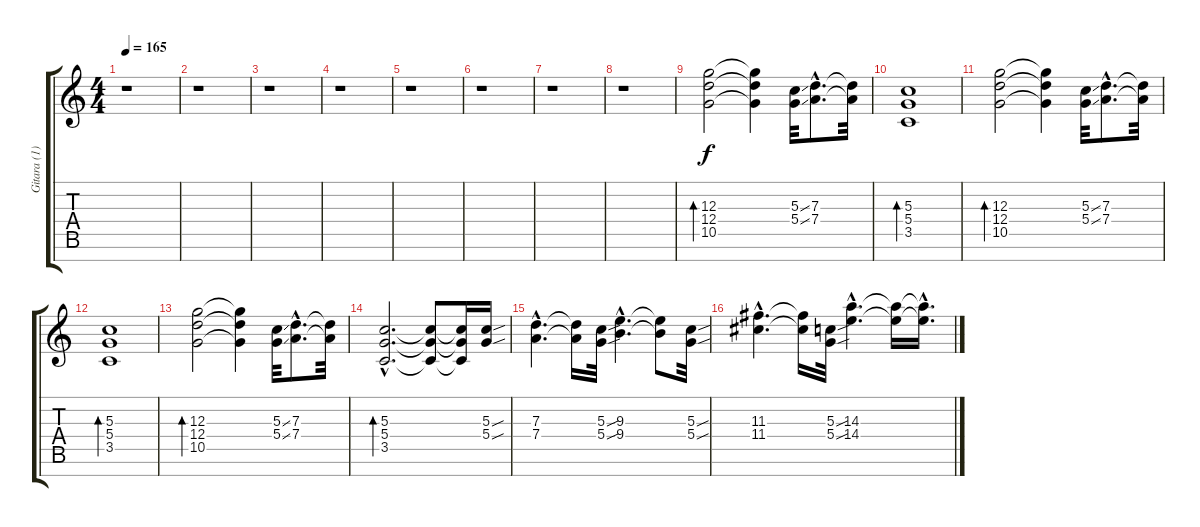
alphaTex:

\track ("Gitara (1)" "Gitara (1)") {instrument electricguitarjazz}
\staff {score tabs}
\tuning (E4 B3 G3 D3 A2 E2 B1) {hide}
\ts (4 4)
\tempo 165
\tempo 135
\tempo 165
\clef g2
\ks c
r.1{dy f instrument electricguitarjazz} |
r.1 |
r.1 |
r.1 |
r.1 |
r.1 |
r.1 |
r.1 |
(12.3 12.4 10.5).2{bd 480} (12.3{t} 12.4{t} 10.5{t}).4 (5.3{ss} 5.4{ss}).32 (7.3{hac} 7.4{hac}).8{d} (7.3{t} 7.4{t}).32 |
(5.3 5.4 3.5).1{bd 480} |
(12.3 12.4 10.5).2{bd 480} (12.3{t} 12.4{t} 10.5{t}).4 (5.3{ss} 5.4{ss}).32 (7.3{hac} 7.4{hac}).8{d} (7.3{t} 7.4{t}).32 |
(5.3 5.4 3.5).1{bd 480} |
(12.3 12.4 10.5).2{bd 480} (12.3{t} 12.4{t} 10.5{t}).4 (5.3{ss} 5.4{ss}).32 (7.3{hac} 7.4{hac}).8{d} (7.3{t} 7.4{t}).32 |
(5.3{hac} 5.4{hac} 3.5{hac}).2{d bd 480} (5.3{t} 5.4{t} 3.5{t}).8 (5.3{t} 5.4{t} 3.5{t}).16 (5.3{sou} 5.4{sou}).16 |
(7.3{hac} 7.4{hac}).4{d} (7.3{t} 7.4{t}).16 (5.3{sou} 5.4{sou}).32 (9.3{hac} 9.4{hac}).4{d} (9.3{t} 9.4{t}).8 (5.3{sou} 5.4{sou}).32 |
(11.3{hac} 11.4{hac}).4{d} (11.3{t} 11.4{t}).16 (5.3{sou} 5.4{sou}).32 (14.3{hac} 14.4{hac}).4{d} (14.3{t} 14.4{t}).16 (14.3{hac t} 14.4{hac t}).16{d}
